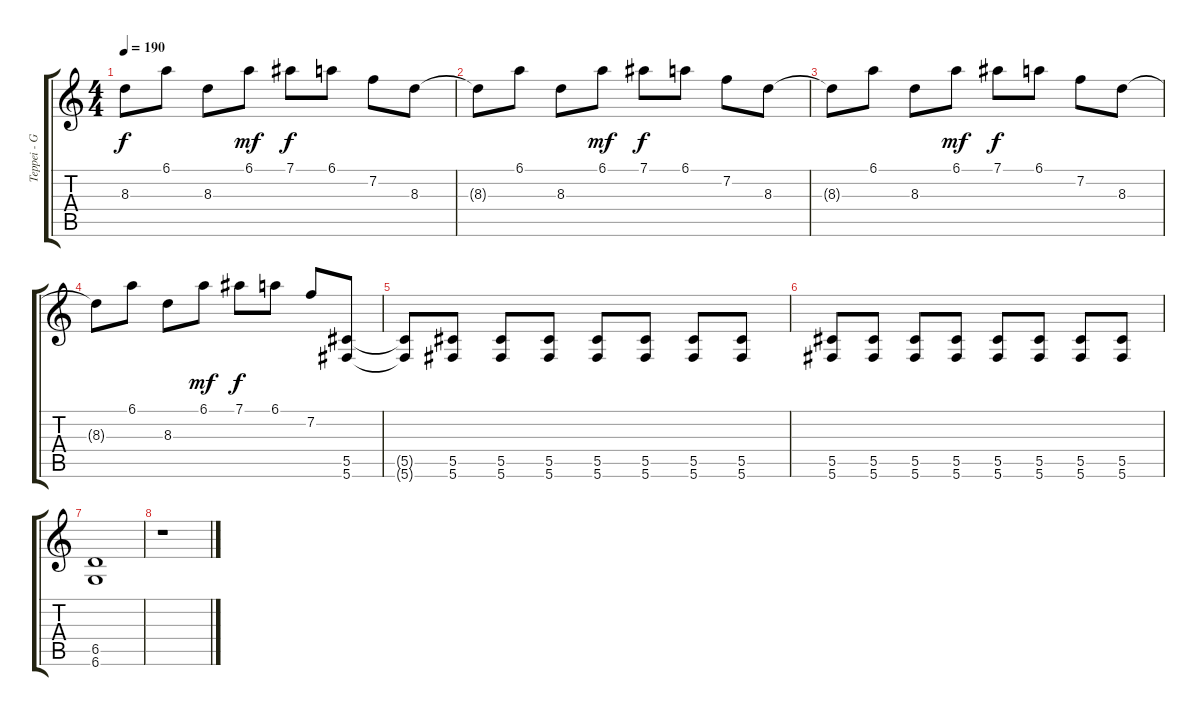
\track ("Teppei - Guitar" "Teppei - G") {instrument distortionguitar}
\staff {score tabs}
\tuning (Eb4 Bb3 Gb3 Db3 Ab2 Db2) {hide}
\ts (4 4)
\tempo 190
\clef g2
\ks c
8.3{t}.8{dy f} 6.1.8 8.3.8 6.1.8{dy mf} 7.1.8{dy f} 6.1.8 7.2.8 8.3.8 |
8.3{t}.8 6.1.8 8.3.8 6.1.8{dy mf} 7.1.8{dy f} 6.1.8 7.2.8 8.3.8 |
8.3{t}.8 6.1.8 8.3.8 6.1.8{dy mf} 7.1.8{dy f} 6.1.8 7.2.8 8.3.8 |
8.3{t}.8 6.1.8 8.3.8 6.1.8{dy mf} 7.1.8{dy f} 6.1.8 7.2.8 (5.5 5.6).8 |
(5.5{t} 5.6{t}).8 (5.5 5.6).8 (5.5 5.6).8 (5.5 5.6).8 (5.5 5.6).8 (5.5 5.6).8 (5.5 5.6).8 (5.5 5.6).8 |
(5.5 5.6).8 (5.5 5.6).8 (5.5 5.6).8 (5.5 5.6).8 (5.5 5.6).8 (5.5 5.6).8 (5.5 5.6).8 (5.5 5.6).8 |
(6.5 6.6).1 |
r.1
